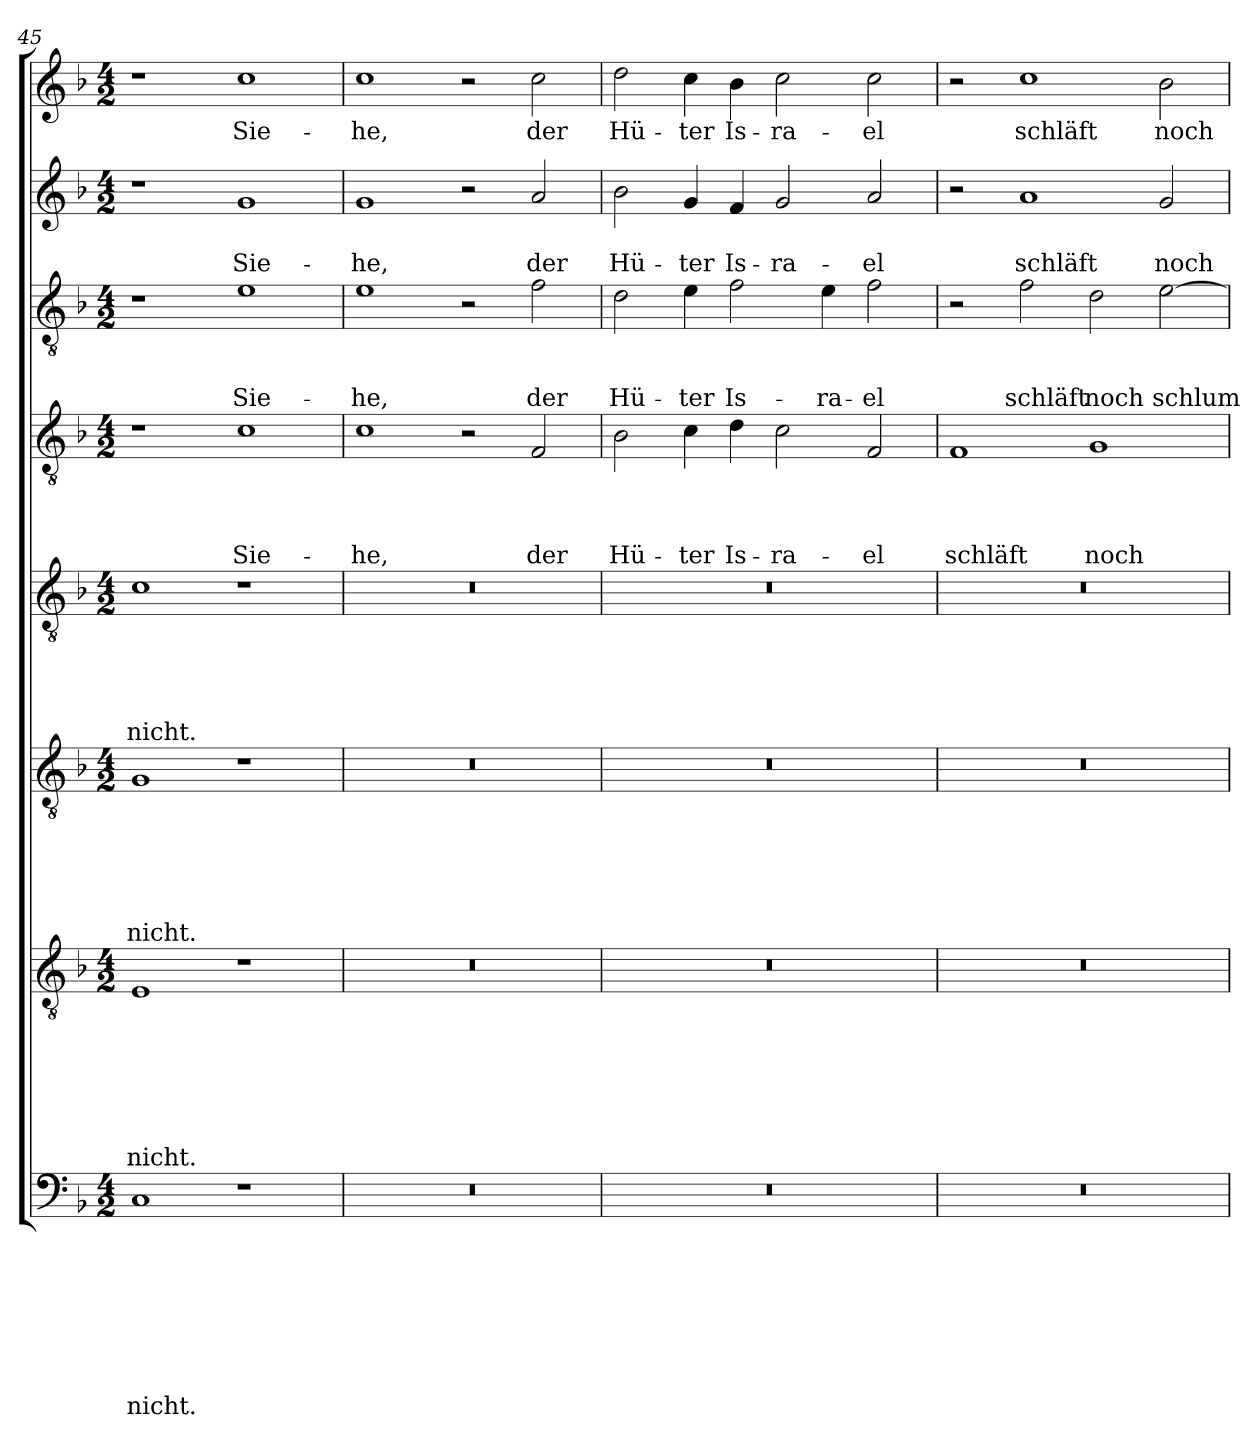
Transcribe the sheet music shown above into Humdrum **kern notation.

**kern	**text	**text	**text	**text	**text	**text	**text	**text	**kern	**text	**text	**text	**text	**text	**text	**text	**kern	**text	**text	**text	**text	**text	**text	**kern	**text	**text	**text	**text	**text	**kern	**text	**text	**text	**text	**kern	**text	**text	**text	**kern	**text	**text	**kern	**text
*part8	*part8	*part8	*part8	*part8	*part8	*part8	*part8	*part8	*part7	*part7	*part7	*part7	*part7	*part7	*part7	*part7	*part6	*part6	*part6	*part6	*part6	*part6	*part6	*part5	*part5	*part5	*part5	*part5	*part5	*part4	*part4	*part4	*part4	*part4	*part3	*part3	*part3	*part3	*part2	*part2	*part2	*part1	*part1
*staff8	*staff8	*staff8	*staff8	*staff8	*staff8	*staff8	*staff8	*staff8	*staff7	*staff7	*staff7	*staff7	*staff7	*staff7	*staff7	*staff7	*staff6	*staff6	*staff6	*staff6	*staff6	*staff6	*staff6	*staff5	*staff5	*staff5	*staff5	*staff5	*staff5	*staff4	*staff4	*staff4	*staff4	*staff4	*staff3	*staff3	*staff3	*staff3	*staff2	*staff2	*staff2	*staff1	*staff1
*clefF4	*	*	*	*	*	*	*	*	*clefGv2	*	*	*	*	*	*	*	*clefGv2	*	*	*	*	*	*	*clefGv2	*	*	*	*	*	*clefGv2	*	*	*	*	*clefGv2	*	*	*	*clefG2	*	*	*clefG2	*
*k[b-]	*	*	*	*	*	*	*	*	*k[b-]	*	*	*	*	*	*	*	*k[b-]	*	*	*	*	*	*	*k[b-]	*	*	*	*	*	*k[b-]	*	*	*	*	*k[b-]	*	*	*	*k[b-]	*	*	*k[b-]	*
*d:	*	*	*	*	*	*	*	*	*d:	*	*	*	*	*	*	*	*d:	*	*	*	*	*	*	*d:	*	*	*	*	*	*d:	*	*	*	*	*d:	*	*	*	*d:	*	*	*d:	*
*M4/2	*	*	*	*	*	*	*	*	*M4/2	*	*	*	*	*	*	*	*M4/2	*	*	*	*	*	*	*M4/2	*	*	*	*	*	*M4/2	*	*	*	*	*M4/2	*	*	*	*M4/2	*	*	*M4/2	*
=45	=45	=45	=45	=45	=45	=45	=45	=45	=45	=45	=45	=45	=45	=45	=45	=45	=45	=45	=45	=45	=45	=45	=45	=45	=45	=45	=45	=45	=45	=45	=45	=45	=45	=45	=45	=45	=45	=45	=45	=45	=45	=45	=45
1C	.	.	.	.	.	.	.	nicht.	1E	.	.	.	.	.	.	nicht.	1G	.	.	.	.	.	nicht.	1c	.	.	.	.	nicht.	1r	.	.	.	.	1r	.	.	.	1r	.	.	1r	.
1r	.	.	.	.	.	.	.	.	1r	.	.	.	.	.	.	.	1r	.	.	.	.	.	.	1r	.	.	.	.	.	1c	.	.	.	Sie-	1e	.	.	Sie-	1g	.	Sie-	1cc	Sie-
=46	=46	=46	=46	=46	=46	=46	=46	=46	=46	=46	=46	=46	=46	=46	=46	=46	=46	=46	=46	=46	=46	=46	=46	=46	=46	=46	=46	=46	=46	=46	=46	=46	=46	=46	=46	=46	=46	=46	=46	=46	=46	=46	=46
0r	.	.	.	.	.	.	.	.	0r	.	.	.	.	.	.	.	0r	.	.	.	.	.	.	0r	.	.	.	.	.	1c	.	.	.	-he,	1e	.	.	-he,	1g	.	-he,	1cc	-he,
.	.	.	.	.	.	.	.	.	.	.	.	.	.	.	.	.	.	.	.	.	.	.	.	.	.	.	.	.	.	2r	.	.	.	.	2r	.	.	.	2r	.	.	2r	.
.	.	.	.	.	.	.	.	.	.	.	.	.	.	.	.	.	.	.	.	.	.	.	.	.	.	.	.	.	.	2F/	.	.	.	der	2f\	.	.	der	2a/	.	der	2cc\	der
=47	=47	=47	=47	=47	=47	=47	=47	=47	=47	=47	=47	=47	=47	=47	=47	=47	=47	=47	=47	=47	=47	=47	=47	=47	=47	=47	=47	=47	=47	=47	=47	=47	=47	=47	=47	=47	=47	=47	=47	=47	=47	=47	=47
0r	.	.	.	.	.	.	.	.	0r	.	.	.	.	.	.	.	0r	.	.	.	.	.	.	0r	.	.	.	.	.	2B-\	.	.	.	Hü-	2d\	.	.	Hü-	2b-\	.	Hü-	2dd\	Hü-
.	.	.	.	.	.	.	.	.	.	.	.	.	.	.	.	.	.	.	.	.	.	.	.	.	.	.	.	.	.	4c\	.	.	.	-ter	4e\	.	.	-ter	4g/	.	-ter	4cc\	-ter
.	.	.	.	.	.	.	.	.	.	.	.	.	.	.	.	.	.	.	.	.	.	.	.	.	.	.	.	.	.	4d\	.	.	.	Is-	2f\	.	.	Is-	4f/	.	Is-	4b-\	Is-
.	.	.	.	.	.	.	.	.	.	.	.	.	.	.	.	.	.	.	.	.	.	.	.	.	.	.	.	.	.	2c\	.	.	.	-ra-	.	.	.	.	2g/	.	-ra-	2cc\	-ra-
.	.	.	.	.	.	.	.	.	.	.	.	.	.	.	.	.	.	.	.	.	.	.	.	.	.	.	.	.	.	.	.	.	.	.	4e\	.	.	-ra-	.	.	.	.	.
.	.	.	.	.	.	.	.	.	.	.	.	.	.	.	.	.	.	.	.	.	.	.	.	.	.	.	.	.	.	2F/	.	.	.	-el	2f\	.	.	-el	2a/	.	-el	2cc\	-el
=48	=48	=48	=48	=48	=48	=48	=48	=48	=48	=48	=48	=48	=48	=48	=48	=48	=48	=48	=48	=48	=48	=48	=48	=48	=48	=48	=48	=48	=48	=48	=48	=48	=48	=48	=48	=48	=48	=48	=48	=48	=48	=48	=48
0r	.	.	.	.	.	.	.	.	0r	.	.	.	.	.	.	.	0r	.	.	.	.	.	.	0r	.	.	.	.	.	1F	.	.	.	schläft	2r	.	.	.	2r	.	.	2r	.
.	.	.	.	.	.	.	.	.	.	.	.	.	.	.	.	.	.	.	.	.	.	.	.	.	.	.	.	.	.	.	.	.	.	.	2f\	.	.	schläft	1a	.	schläft	1cc	schläft
.	.	.	.	.	.	.	.	.	.	.	.	.	.	.	.	.	.	.	.	.	.	.	.	.	.	.	.	.	.	1G	.	.	.	noch	2d\	.	.	noch	.	.	.	.	.
.	.	.	.	.	.	.	.	.	.	.	.	.	.	.	.	.	.	.	.	.	.	.	.	.	.	.	.	.	.	.	.	.	.	.	[2e\	.	.	schlum-	2g/	.	noch	2b-\	noch
=	=	=	=	=	=	=	=	=	=	=	=	=	=	=	=	=	=	=	=	=	=	=	=	=	=	=	=	=	=	=	=	=	=	=	=	=	=	=	=	=	=	=	=
*-	*-	*-	*-	*-	*-	*-	*-	*-	*-	*-	*-	*-	*-	*-	*-	*-	*-	*-	*-	*-	*-	*-	*-	*-	*-	*-	*-	*-	*-	*-	*-	*-	*-	*-	*-	*-	*-	*-	*-	*-	*-	*-	*-
